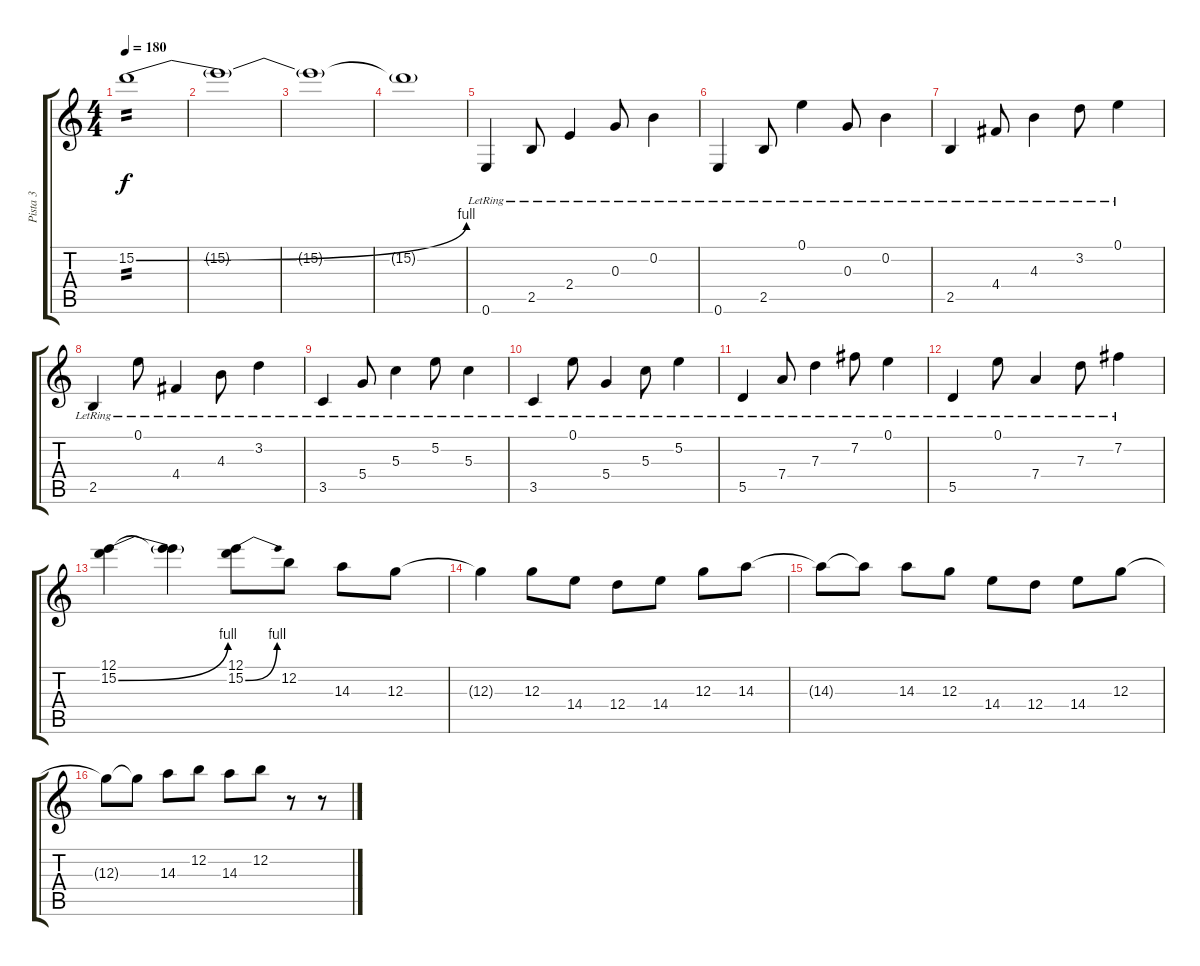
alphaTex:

\track ("Pista 3" "Pista 3") {instrument distortionguitar}
\staff {score tabs}
\tuning (E4 B3 G3 D3 A2 E2) {hide}
\ts (4 4)
\tempo 180
\clef g2
\ks c
15.2{be (bend 0 0 60 4)}.1{tp 2 dy f} |
15.2{t}.1 |
15.2{t}.1 |
15.2{t}.1 |
0.6{lr}.4{instrument electricguitarjazz} 2.5{lr}.8 2.4{lr}.4 0.3{lr}.8 0.2{lr}.4 |
0.6{lr}.4 2.5{lr}.8 0.1{lr}.4 0.3{lr}.8 0.2{lr}.4 |
2.5{lr}.4 4.4{lr}.8 4.3{lr}.4 3.2{lr}.8 0.1{lr}.4 |
2.5{lr}.4 0.1{lr}.8 4.4{lr}.4 4.3{lr}.8 3.2{lr}.4 |
3.5{lr}.4 5.4{lr}.8 5.3{lr}.4 5.2{lr}.8 5.3{lr}.4 |
3.5{lr}.4 0.1{lr}.8 5.4{lr}.4 5.3{lr}.8 5.2{lr}.4 |
5.5{lr}.4 7.4{lr}.8 7.3{lr}.4 7.2{lr}.8 0.1{lr}.4 |
5.5{lr}.4 0.1{lr}.8 7.4{lr}.4 7.3{lr}.8 7.2{lr}.4 |
(12.1 15.2{be (bend 0 0 60 4)}).4{instrument distortionguitar} (12.1{t} 15.2{t}).4 (12.1 15.2{be (bend 0 0 60 4)}).8 12.2.8 14.3.8 12.3.8 |
12.3{t}.4 12.3.8 14.4.8 12.4.8 14.4.8 12.3.8 14.3.8 |
14.3{t}.8 14.3{t}.8 14.3.8 12.3.8 14.4.8 12.4.8 14.4.8 12.3.8 |
12.3{t}.8 12.3{t}.8 14.3.8 12.2.8 14.3.8 12.2.8 r.8 r.8
